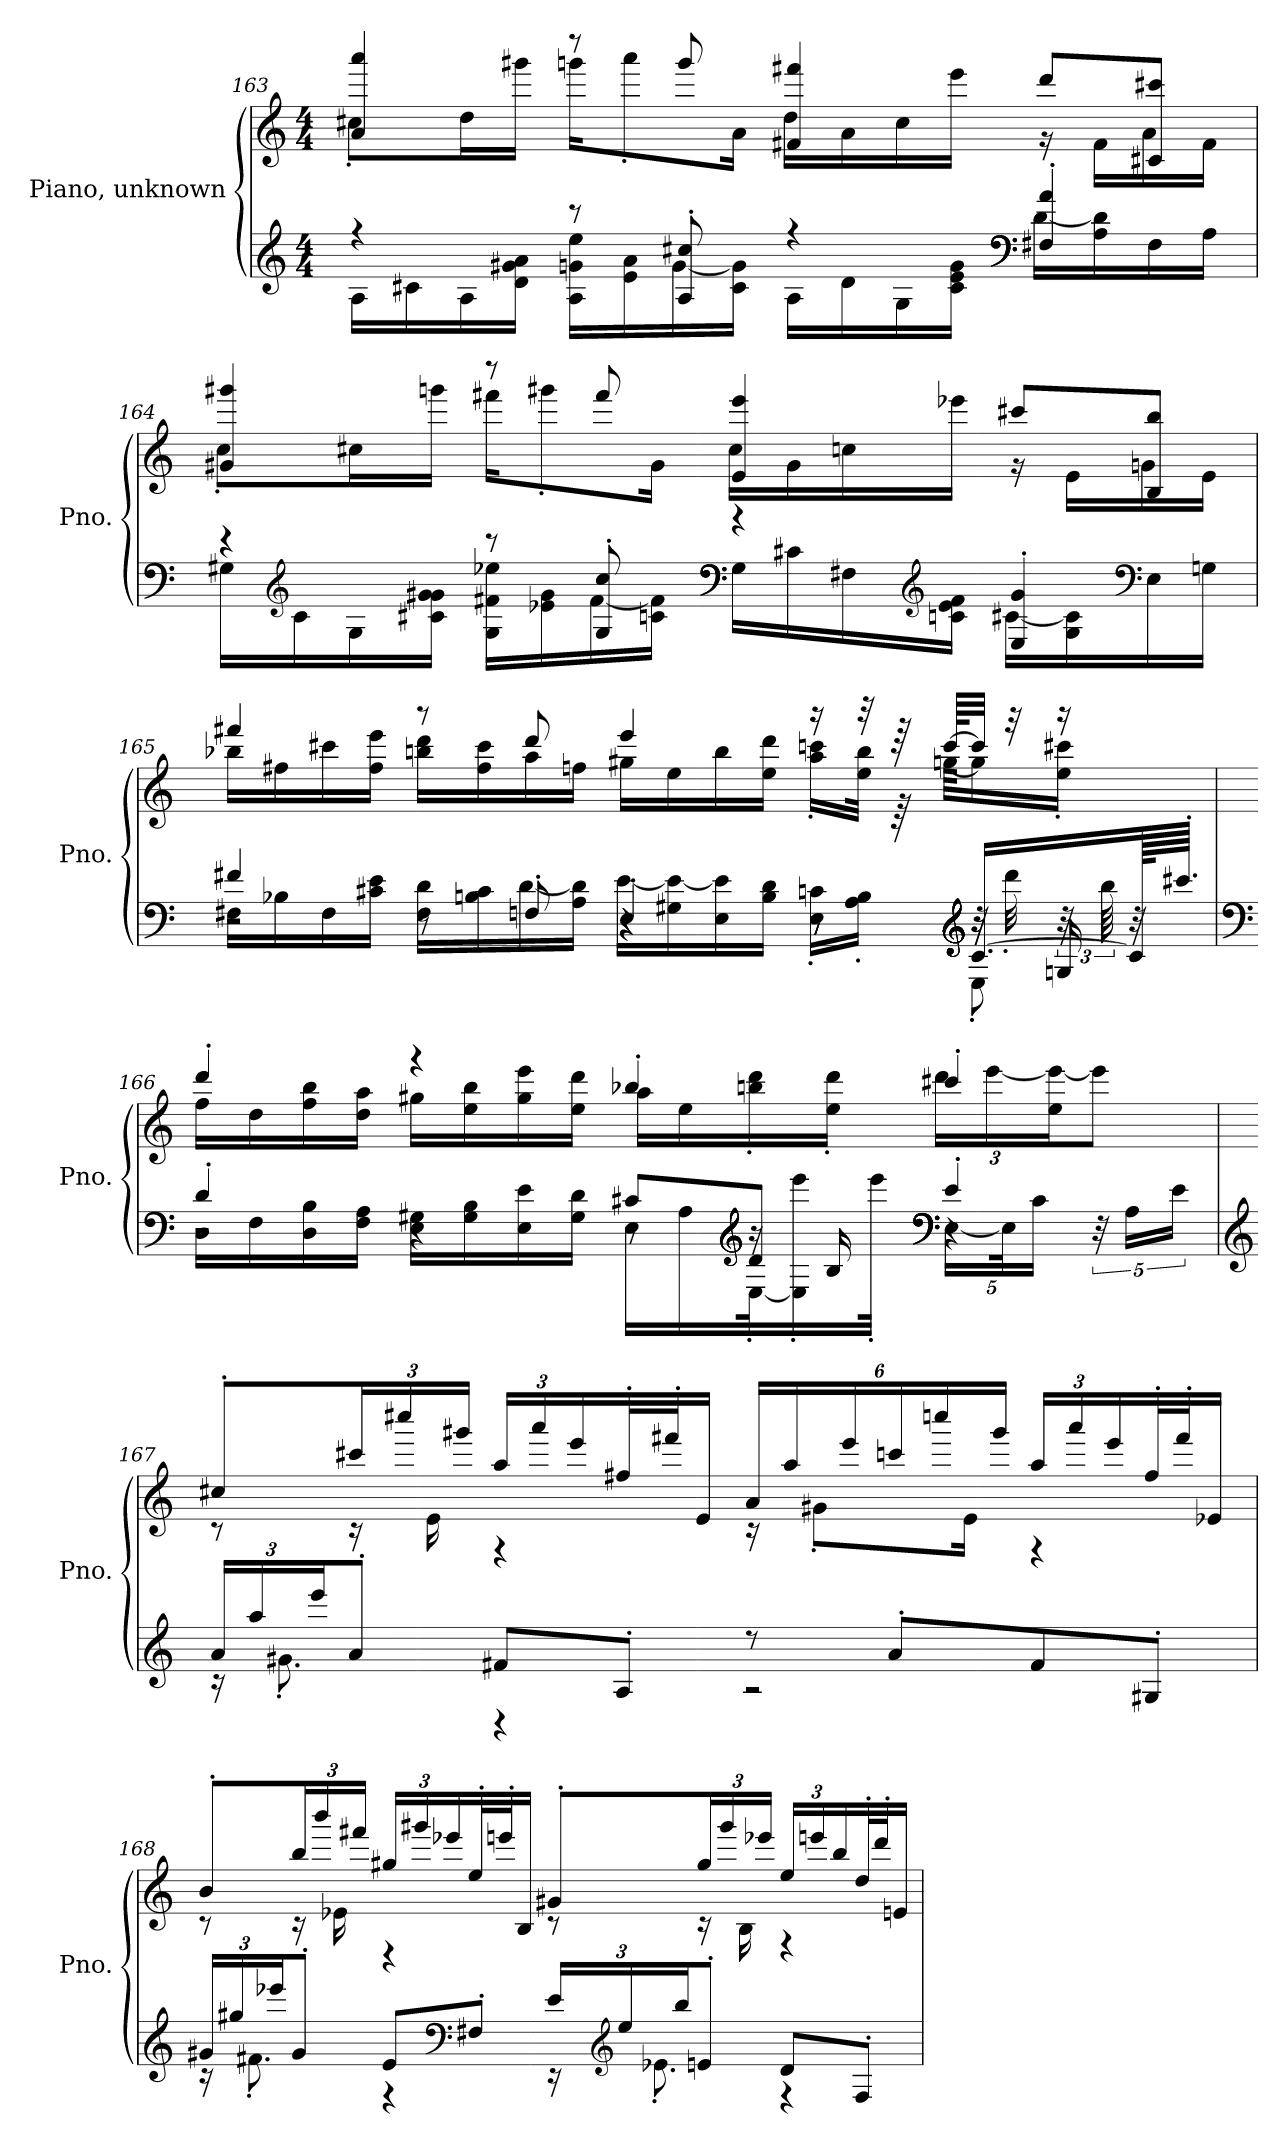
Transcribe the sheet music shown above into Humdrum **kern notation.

**kern	**kern
*part1	*part1
*staff2	*staff1
*I"Piano, unknown	*
*I'Pno.	*
!!LO:LB:g=z
*clefG2	*clefG2
*k[]	*k[]
*M4/4	*M4/4
=163	=163
*^	*^
4r	16A\LL	4a/ 4aaa/	8cc#X'\L
.	16c#X\	.	.
.	16A\	.	16dd\L
.	16d\ 16g#X\ 16a\JJ	.	16ggg#X\JJ
8r	16A\ 16gn\ 16ee\LL	8r	16gggn\KL
.	16e\ 16a\	.	8aaa'\
8A/' 8cc#X/'	[16g\	8ggg/	.
.	16c#\ 16g\]JJ	.	16a\Jk
4r	16A\LL	4f#X/ 4fff#X/	16dd\LL
.	16d\	.	16a\
.	16G\	.	16cc#\
.	16c#\ 16e\ 16g\JJ	.	16eee\JJ
*clefF4	*	*	*
4F#X/' 4a/'	[16d\LL	8ddd/L	16r
.	16A\ 16d\]	.	16f#\LL
.	16F#\	8c#X/ 8ccc#X/J	16a\
.	16A\JJ	.	16f#\JJ
!!LO:LB:g=z	!!
=164	=164	=164	=164
4r	16G#X\LL	4g#X/ 4ggg#X/	8cc'\L
*clefG2	*	*	*
.	16c\	.	.
.	16G#\	.	16cc#X\L
.	16c#X\ 16g\ 16g#X\JJ	.	16gggn\JJ
8r	16G#\ 16f#X\ 16ee-X\LL	8r	16fff#X\KL
.	16e-X\ 16g#\	.	8ggg#X'\
8G#/' 8cc/'	[16f#\	8fff#/	.
.	16cn\ 16f#\]JJ	.	16g#\Jk
*clefF4	*	*	*
4r	16G#\LL	4e/ 4eee/	16cc#\LL
.	16c#X\	.	16g#\
.	16F#X\	.	16ccn\
*clefG2	*	*	*
.	16cn\ 16e-\ 16f#\JJ	.	16eee-X\JJ
4E/' 4g#/'	[16c#X\LL	8ccc#X/L	16r
.	16G#\ 16c#\]	.	16e\LL
*clefF4	*	*	*
.	16E\	8B/ 8bb/J	16gn\
.	16Gn\JJ	.	16e\JJ
!!LO:PB:g=z	!!
=165	=165	=165	=165
*^	*^	*	*
4f#X/	16F#X\LL	2r	2r	4fff#X/	16bb-X\LL
.	16B-X\	.	.	.	16ff#X\
.	16F#\	.	.	.	16ccc#X\
.	16c#X\ 16e\JJ	.	.	.	16ff#\ 16eee\JJ
8r	16F#\ 16d\LL	.	.	8r	16bbn\ 16ddd\LL
.	16Bn\ 16c#\	.	.	.	16ff#\ 16ccc#\
8Fn'/	[16d\	.	.	8ddd/	16aa\
.	16A\ 16d\]JJ	.	.	.	16ffn\JJ
4E'/	[16e\LL	4r	4r	4eee/	16gg#X\LL
.	16G#X\ 16e\_	.	.	.	16ee\
.	16E\ 16e\]	.	.	.	16bb\
.	16B\ 16d\JJ	.	.	.	16ee\ 16ddd\JJ
8r	16E\' 16cn\'LL	8r	8r	16r	16aa\' 16cccn\'LL
.	16A\' 16B\'JJ	.	.	32r	32ee\ 32bb\JJk
.	.	.	.	64r	64r
.	.	.	.	[64ccc/KLLL	[64ggn\KKLL
*clefG2	*	*	*	*	*
[16.c/LL	32r	16r	8E'\	32ccc/JJJ]	16gg\]
.	32ddd'\	.	.	32r	.
.	48r	16Gn/	.	16r	16ee\' 16ccc#X\'JJ
.	96bb\	.	.	.	.
128c/KLL]	32r	.	.	.	.
64.ccc#X'/JJJJ	.	.	.	.	.
*v	*v	*v	*v	*	*
!!LO:LB:g=z	!!
=166	=166	=166
*clefF4	*	*
*^	*	*
*	*^	*	*
4d'/	16D\LL	2r	4ddd'/	16ff\LL
.	16F\	.	.	16dd\
.	16D\ 16B\	.	.	16ff\ 16bb\
.	16F\ 16A\JJ	.	.	16dd\ 16aa\JJ
4r	16E\ 16G#X\LL	.	4r	16gg#X\LL
.	16G#\ 16B\	.	.	16ee\ 16bb\
.	16E\ 16e\	.	.	16gg#\ 16eee\
.	16G#\ 16d\JJ	.	.	16ee\ 16ddd\JJ
8c#X/L	16E\LL	8r	4bb-X'/	16aa\LL
.	16A\	.	.	16ee\
*clefG2	*	*	*	*
8d/J	[32E'\K	16r	.	16bbn\' 16ddd\'
.	16E\]' 16eee\'	.	.	.
.	.	16B/	.	16ee\' 16ddd\'JJ
.	32eee'\JJk	.	.	.
*clefF4	*	*	*	*
*	*	*	*	*Xbrackettup
4e'/	[20E\LL	4r	4ccc#X'/	24ddd\LL
.	.	.	.	[24eee\
.	40E\K]	.	.	.
.	20c#\JJ	.	.	.
.	.	.	.	24ee\ 24eee\_J
.	40r	.	.	8eee\J]
.	20A\LL	.	.	.
.	20e\JJ	.	.	.
*v	*v	*v	*	*
!!LO:LB:g=z	!!
=167	=167	=167
*clefG2	*	*
*Xbrackettup	*	*
*^	*	*
24a/LL	16r	8cc#X'/L	8r
24aa/	.	.	.
.	8.g#X'\	.	.
24eee/J	.	.	.
8a'/J	.	24ccc#X/L	16r
.	.	24cccc#X/	.
.	.	.	16e\
.	.	24ggg#X/JJ	.
8f#X/L	4r	24aa/LL	4r
.	.	24aaa/	.
.	.	24eee/	.
8A'/J	.	32ff#X'/L	.
.	.	32fff#X'/J	.
.	.	16e/JJ	.
8r	2r	24a/LL	16r
.	.	24aa/	.
.	.	.	8g#X'\L
.	.	24eee/	.
8a'/L	.	24cccn/	.
.	.	24ccccn/	.
.	.	.	16e\Jk
.	.	24ggg#/JJ	.
8f#/	.	24aa/LL	4r
.	.	24aaa/	.
.	.	24eee/	.
8G#X'/J	.	32ff#'/L	.
.	.	32fff#'/J	.
.	.	16e-X/JJ	.
!!LO:LB:g=z	!!
=168	=168	=168	=168
24g#X/LL	16r	8b'/L	8r
24gg#X/	.	.	.
.	8.f#X'\	.	.
24eee-X/J	.	.	.
8g#'/J	.	24bb/L	16r
.	.	24bbb/	.
.	.	.	16e-X\
.	.	24fff#X/JJ	.
8e/L	4r	24gg#X/LL	4r
.	.	24ggg#X/	.
.	.	24eee-X/	.
*clefF4	*	*	*
8F#X'/J	.	32ee'/L	.
.	.	32eeen'/J	.
.	.	16B/JJ	.
24e/LL	16r	8g#X'/L	8r
*clefG2	*	*	*
24ee/	.	.	.
.	8.e-X'\	.	.
24bb/J	.	.	.
8en'/J	.	24gg#/L	16r
.	.	24ggg#/	.
.	.	.	16B\
.	.	24eee-X/JJ	.
8d/L	4r	24ee/LL	4r
.	.	24eeen/	.
.	.	24bb/	.
8F#'/J	.	32dd'/L	.
.	.	32ddd'/J	.
.	.	16en/JJ	.
*v	*v	*	*
*	*v	*v
=	=
*-	*-
